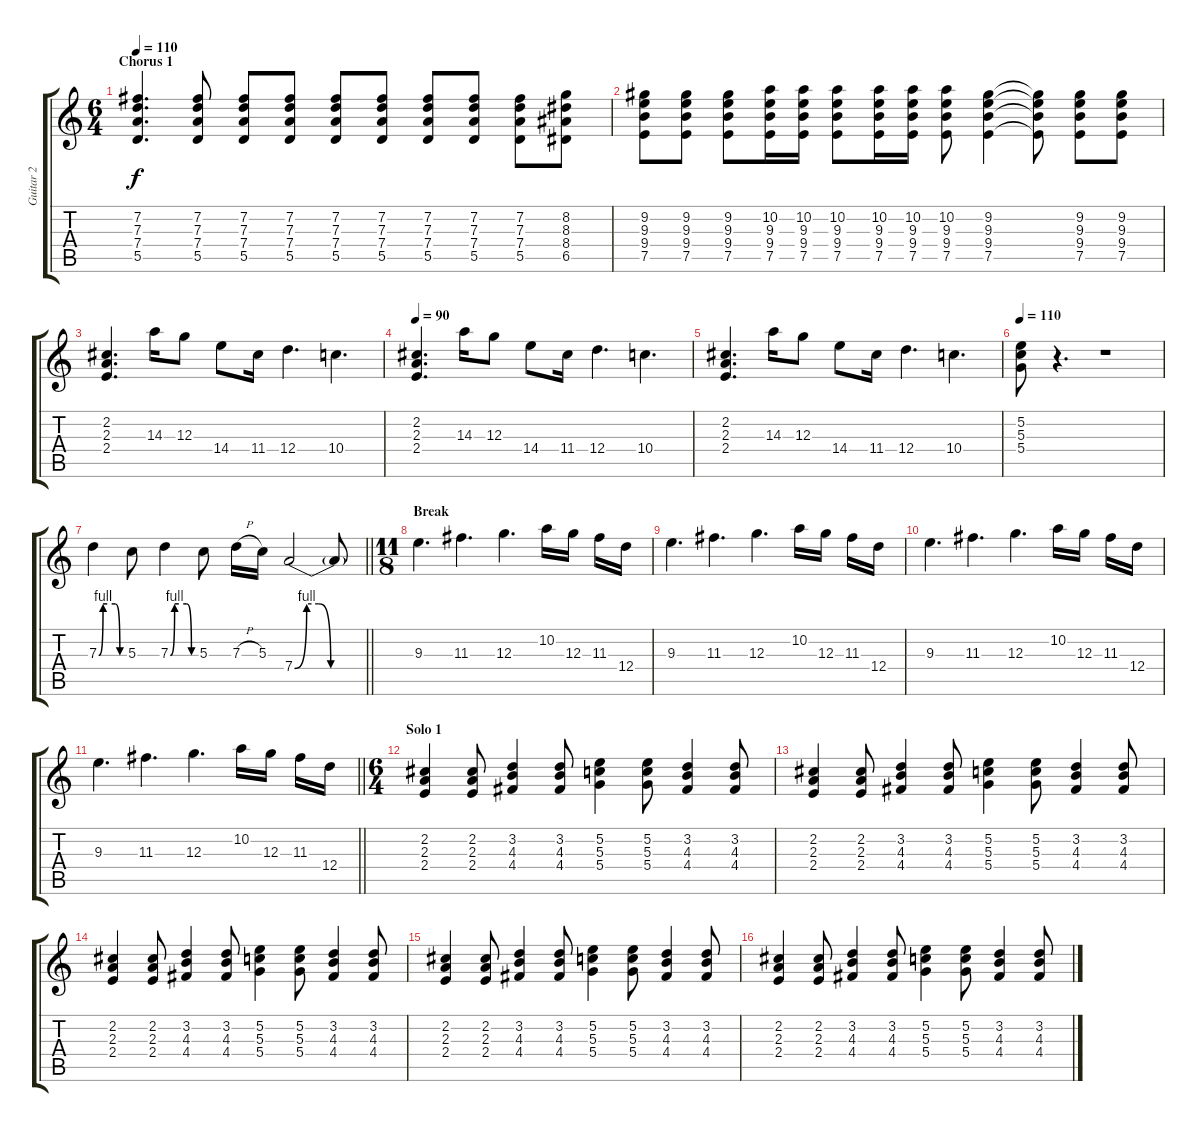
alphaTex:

\track ("Guitar 2" "Guitar 2") {instrument overdrivenguitar}
\staff {score tabs}
\tuning (E4 B3 G3 D3 A2 E2) {hide}
\ts (6 4)
\section ("" "Chorus 1")
\tempo 110
\clef g2
\ks c
(7.2 7.3 7.4 5.5).4{d dy f} (7.2 7.3 7.4 5.5).8 (7.2 7.3 7.4 5.5).8 (7.2 7.3 7.4 5.5).8 (7.2 7.3 7.4 5.5).8 (7.2 7.3 7.4 5.5).8 (7.2 7.3 7.4 5.5).8 (7.2 7.3 7.4 5.5).8 (7.2 7.3 7.4 5.5).8 (8.2 8.3 8.4 6.5).8 |
(9.2 9.3 9.4 7.5).8 (9.2 9.3 9.4 7.5).8 (9.2 9.3 9.4 7.5).8 (10.2 9.3 9.4 7.5).16 (10.2 9.3 9.4 7.5).16 (10.2 9.3 9.4 7.5).8 (10.2 9.3 9.4 7.5).16 (10.2 9.3 9.4 7.5).16 (10.2 9.3 9.4 7.5).8 (9.2 9.3 9.4 7.5).4 (9.2{t} 9.3{t} 9.4{t} 7.5{t}).8 (9.2 9.3 9.4 7.5).8 (9.2 9.3 9.4 7.5).8 |
(2.2 2.3 2.4).4{d} 14.3.16 12.3.8 14.4.8 11.4.16 12.4.4{d} 10.4.4{d} |
\tempo 90
(2.2 2.3 2.4).4{d} 14.3.16 12.3.8 14.4.8 11.4.16 12.4.4{d} 10.4.4{d} |
(2.2 2.3 2.4).4{d} 14.3.16 12.3.8 14.4.8 11.4.16 12.4.4{d} 10.4.4{d} |
\tempo 110
(5.2 5.3 5.4).8 r.4{d} r.1 |
\barLineRight lightlight
7.3{be (custom 0 0 10 4 20 4 39 4 50 0 60 0)}.4 5.3.8 7.3{be (custom 0 0 10 4 20 4 39 4 50 0 60 0)}.4 5.3.8 7.3{h}.16 5.3.16 7.4{be (custom 0 0 10 4 20 4 30 0 60 0)}.2 7.4{t}.8 |
\ts (11 8)
\section ("" "Break")
9.3.4{d} 11.3.4{d} 12.3.4{d} 10.2.16 12.3.16 11.3.16 12.4.16 |
9.3.4{d} 11.3.4{d} 12.3.4{d} 10.2.16 12.3.16 11.3.16 12.4.16 |
9.3.4{d} 11.3.4{d} 12.3.4{d} 10.2.16 12.3.16 11.3.16 12.4.16 |
\barLineRight lightlight
9.3.4{d} 11.3.4{d} 12.3.4{d} 10.2.16 12.3.16 11.3.16 12.4.16 |
\ts (6 4)
\section ("" "Solo 1")
(2.2 2.3 2.4).4 (2.2 2.3 2.4).8 (3.2 4.3 4.4).4 (3.2 4.3 4.4).8 (5.2 5.3 5.4).4 (5.2 5.3 5.4).8 (3.2 4.3 4.4).4 (3.2 4.3 4.4).8 |
(2.2 2.3 2.4).4 (2.2 2.3 2.4).8 (3.2 4.3 4.4).4 (3.2 4.3 4.4).8 (5.2 5.3 5.4).4 (5.2 5.3 5.4).8 (3.2 4.3 4.4).4 (3.2 4.3 4.4).8 |
(2.2 2.3 2.4).4 (2.2 2.3 2.4).8 (3.2 4.3 4.4).4 (3.2 4.3 4.4).8 (5.2 5.3 5.4).4 (5.2 5.3 5.4).8 (3.2 4.3 4.4).4 (3.2 4.3 4.4).8 |
(2.2 2.3 2.4).4 (2.2 2.3 2.4).8 (3.2 4.3 4.4).4 (3.2 4.3 4.4).8 (5.2 5.3 5.4).4 (5.2 5.3 5.4).8 (3.2 4.3 4.4).4 (3.2 4.3 4.4).8 |
(2.2 2.3 2.4).4 (2.2 2.3 2.4).8 (3.2 4.3 4.4).4 (3.2 4.3 4.4).8 (5.2 5.3 5.4).4 (5.2 5.3 5.4).8 (3.2 4.3 4.4).4 (3.2 4.3 4.4).8
